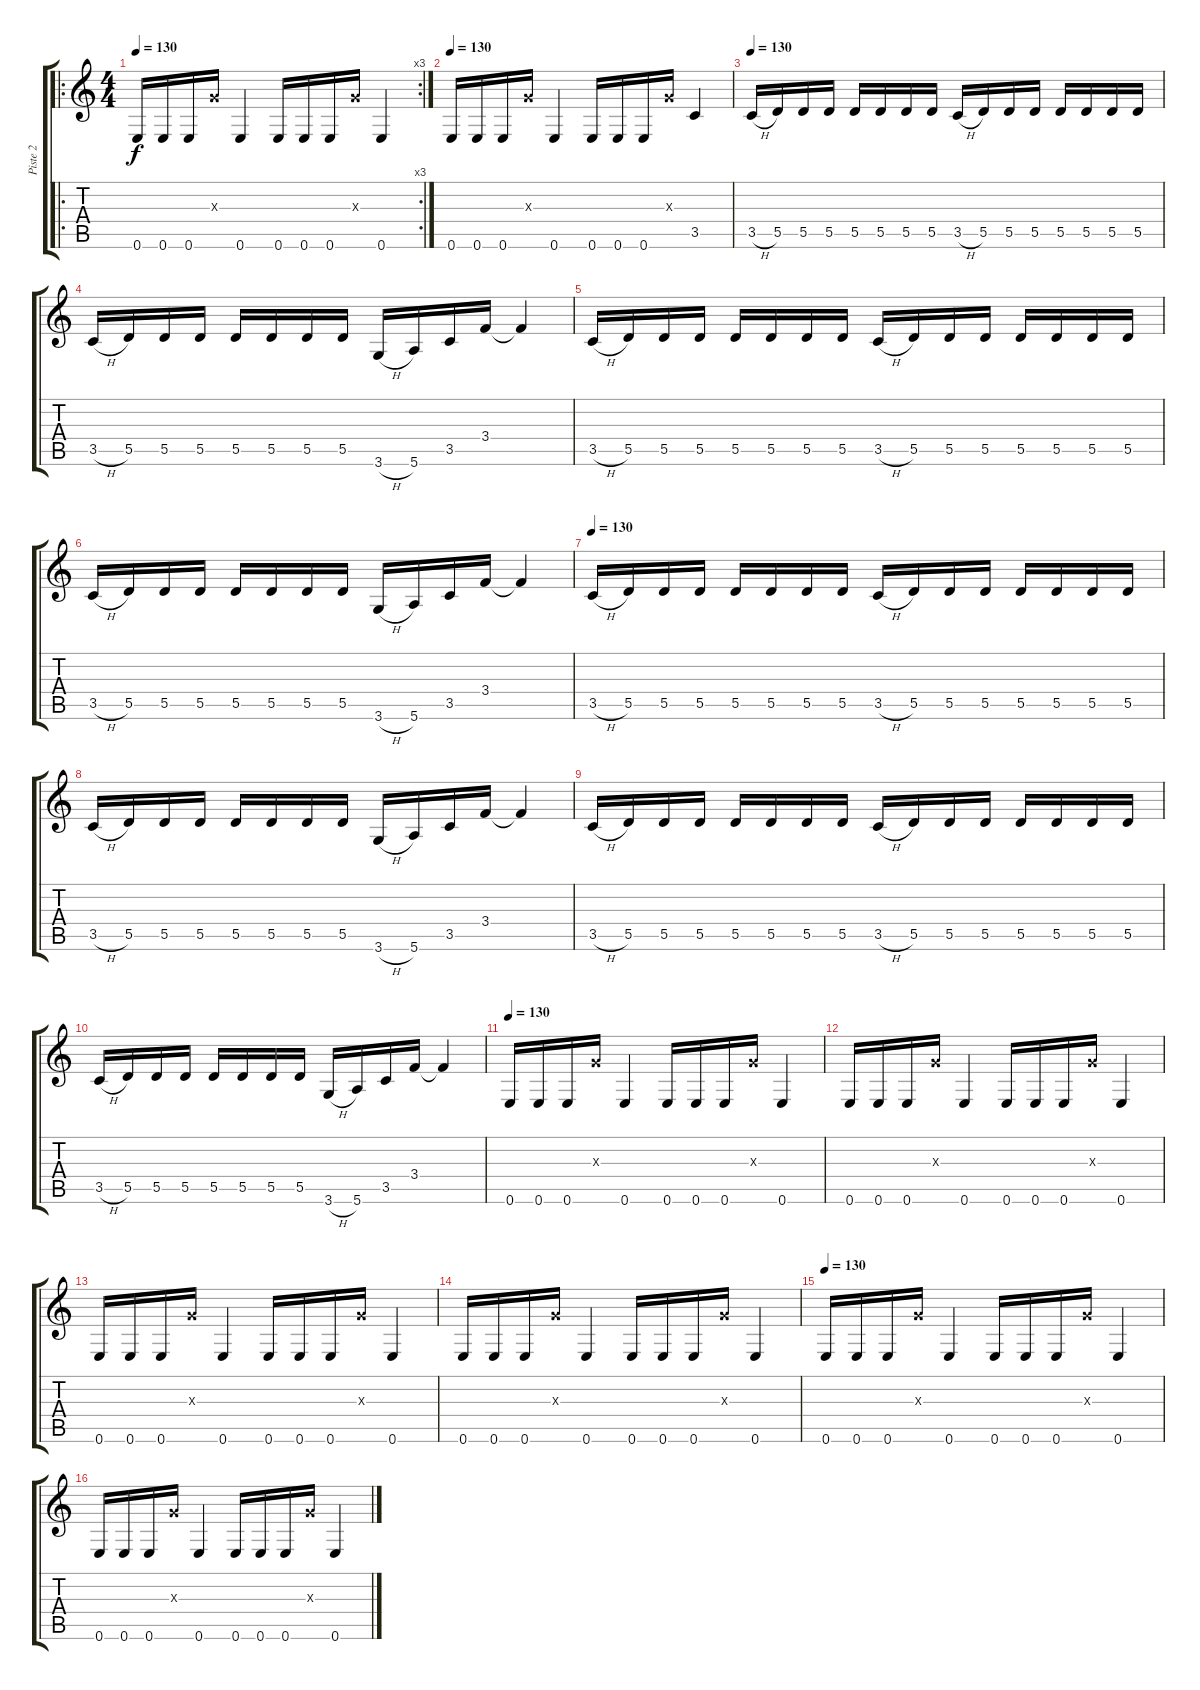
\track ("Piste 2" "Piste 2") {instrument electricbasspick}
\staff {score tabs}
\tuning (E4 B3 G3 D3 A2 E2) {hide}
\ro
\rc 3
\ts (4 4)
\tempo 130
\clef g2
\ks c
0.6.16{dy f} 0.6.16 0.6.16 0.3{x}.16 0.6.4 0.6.16 0.6.16 0.6.16 0.3{x}.16 0.6.4 |
\tempo 130
0.6.16 0.6.16 0.6.16 0.3{x}.16 0.6.4 0.6.16 0.6.16 0.6.16 0.3{x}.16 3.5.4 |
\tempo 130
3.5{h}.16 5.5.16 5.5.16 5.5.16 5.5.16 5.5.16 5.5.16 5.5.16 3.5{h}.16 5.5.16 5.5.16 5.5.16 5.5.16 5.5.16 5.5.16 5.5.16 |
3.5{h}.16 5.5.16 5.5.16 5.5.16 5.5.16 5.5.16 5.5.16 5.5.16 3.6{h}.16 5.6.16 3.5.16 3.4.16 3.4{t}.4 |
3.5{h}.16 5.5.16 5.5.16 5.5.16 5.5.16 5.5.16 5.5.16 5.5.16 3.5{h}.16 5.5.16 5.5.16 5.5.16 5.5.16 5.5.16 5.5.16 5.5.16 |
3.5{h}.16 5.5.16 5.5.16 5.5.16 5.5.16 5.5.16 5.5.16 5.5.16 3.6{h}.16 5.6.16 3.5.16 3.4.16 3.4{t}.4 |
\tempo 130
3.5{h}.16 5.5.16 5.5.16 5.5.16 5.5.16 5.5.16 5.5.16 5.5.16 3.5{h}.16 5.5.16 5.5.16 5.5.16 5.5.16 5.5.16 5.5.16 5.5.16 |
3.5{h}.16 5.5.16 5.5.16 5.5.16 5.5.16 5.5.16 5.5.16 5.5.16 3.6{h}.16 5.6.16 3.5.16 3.4.16 3.4{t}.4 |
3.5{h}.16 5.5.16 5.5.16 5.5.16 5.5.16 5.5.16 5.5.16 5.5.16 3.5{h}.16 5.5.16 5.5.16 5.5.16 5.5.16 5.5.16 5.5.16 5.5.16 |
3.5{h}.16 5.5.16 5.5.16 5.5.16 5.5.16 5.5.16 5.5.16 5.5.16 3.6{h}.16 5.6.16 3.5.16 3.4.16 3.4{t}.4 |
\tempo 130
0.6.16 0.6.16 0.6.16 0.3{x}.16 0.6.4 0.6.16 0.6.16 0.6.16 0.3{x}.16 0.6.4 |
0.6.16 0.6.16 0.6.16 0.3{x}.16 0.6.4 0.6.16 0.6.16 0.6.16 0.3{x}.16 0.6.4 |
0.6.16 0.6.16 0.6.16 0.3{x}.16 0.6.4 0.6.16 0.6.16 0.6.16 0.3{x}.16 0.6.4 |
0.6.16 0.6.16 0.6.16 0.3{x}.16 0.6.4 0.6.16 0.6.16 0.6.16 0.3{x}.16 0.6.4 |
\tempo 130
0.6.16 0.6.16 0.6.16 0.3{x}.16 0.6.4 0.6.16 0.6.16 0.6.16 0.3{x}.16 0.6.4 |
0.6.16 0.6.16 0.6.16 0.3{x}.16 0.6.4 0.6.16 0.6.16 0.6.16 0.3{x}.16 0.6.4
